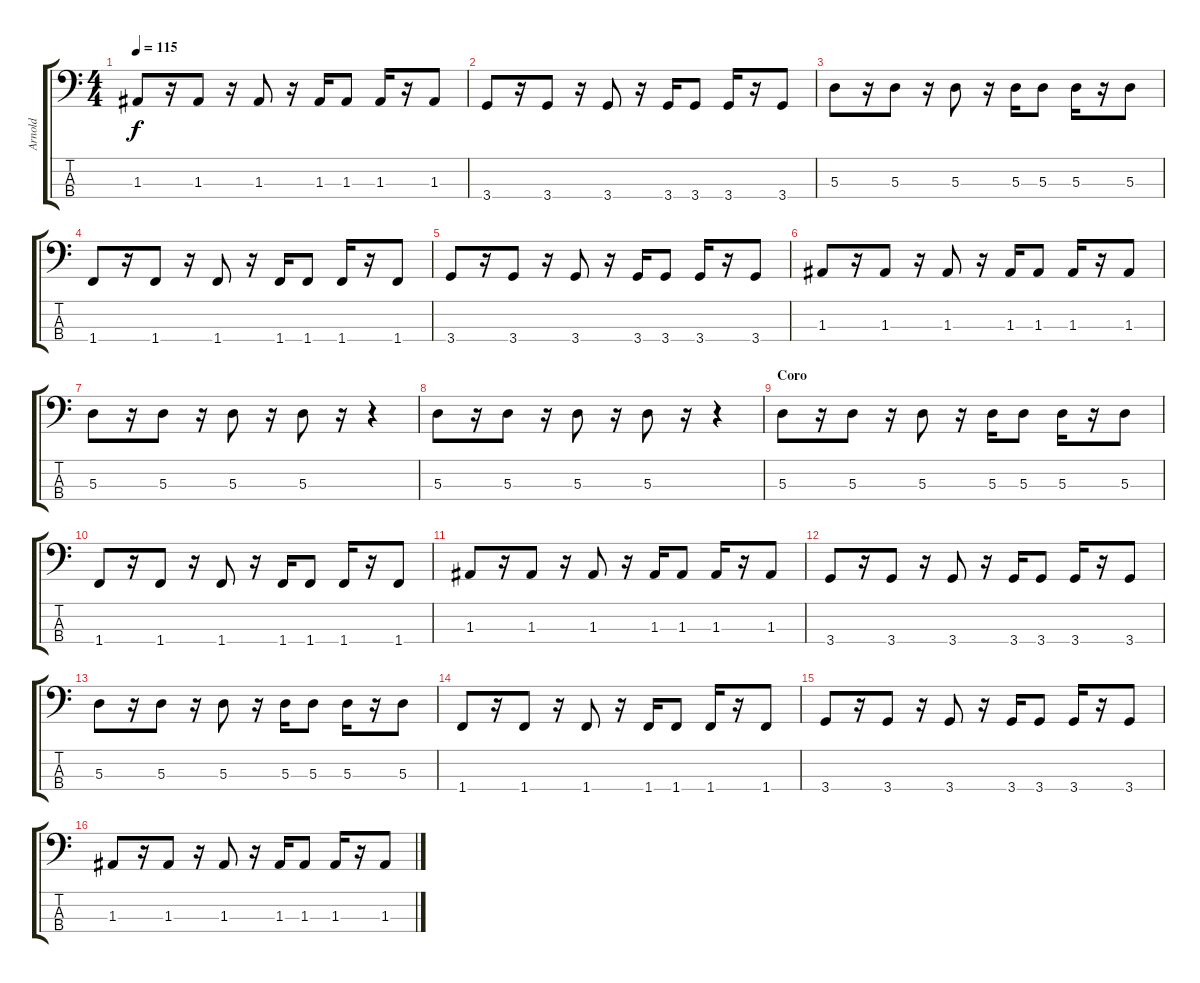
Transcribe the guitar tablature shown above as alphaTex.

\track ("Arnold" "Arnold") {instrument electricbassfinger}
\staff {score tabs}
\tuning (G2 D2 A1 E1) {hide}
\ts (4 4)
\tempo 115
\clef f4
\ks c
1.3.8{dy f} r.16 1.3.8 r.16 1.3.8 r.16 1.3.16 1.3.8 1.3.16 r.16 1.3.8 |
3.4.8 r.16 3.4.8 r.16 3.4.8 r.16 3.4.16 3.4.8 3.4.16 r.16 3.4.8 |
5.3.8 r.16 5.3.8 r.16 5.3.8 r.16 5.3.16 5.3.8 5.3.16 r.16 5.3.8 |
1.4.8 r.16 1.4.8 r.16 1.4.8 r.16 1.4.16 1.4.8 1.4.16 r.16 1.4.8 |
3.4.8 r.16 3.4.8 r.16 3.4.8 r.16 3.4.16 3.4.8 3.4.16 r.16 3.4.8 |
1.3.8 r.16 1.3.8 r.16 1.3.8 r.16 1.3.16 1.3.8 1.3.16 r.16 1.3.8 |
5.3.8 r.16 5.3.8 r.16 5.3.8 r.16 5.3.8 r.16 r.4 |
5.3.8 r.16 5.3.8 r.16 5.3.8 r.16 5.3.8 r.16 r.4 |
\section ("" "Coro")
5.3.8 r.16 5.3.8 r.16 5.3.8 r.16 5.3.16 5.3.8 5.3.16 r.16 5.3.8 |
1.4.8 r.16 1.4.8 r.16 1.4.8 r.16 1.4.16 1.4.8 1.4.16 r.16 1.4.8 |
1.3.8 r.16 1.3.8 r.16 1.3.8 r.16 1.3.16 1.3.8 1.3.16 r.16 1.3.8 |
3.4.8 r.16 3.4.8 r.16 3.4.8 r.16 3.4.16 3.4.8 3.4.16 r.16 3.4.8 |
5.3.8 r.16 5.3.8 r.16 5.3.8 r.16 5.3.16 5.3.8 5.3.16 r.16 5.3.8 |
1.4.8 r.16 1.4.8 r.16 1.4.8 r.16 1.4.16 1.4.8 1.4.16 r.16 1.4.8 |
3.4.8 r.16 3.4.8 r.16 3.4.8 r.16 3.4.16 3.4.8 3.4.16 r.16 3.4.8 |
1.3.8 r.16 1.3.8 r.16 1.3.8 r.16 1.3.16 1.3.8 1.3.16 r.16 1.3.8
